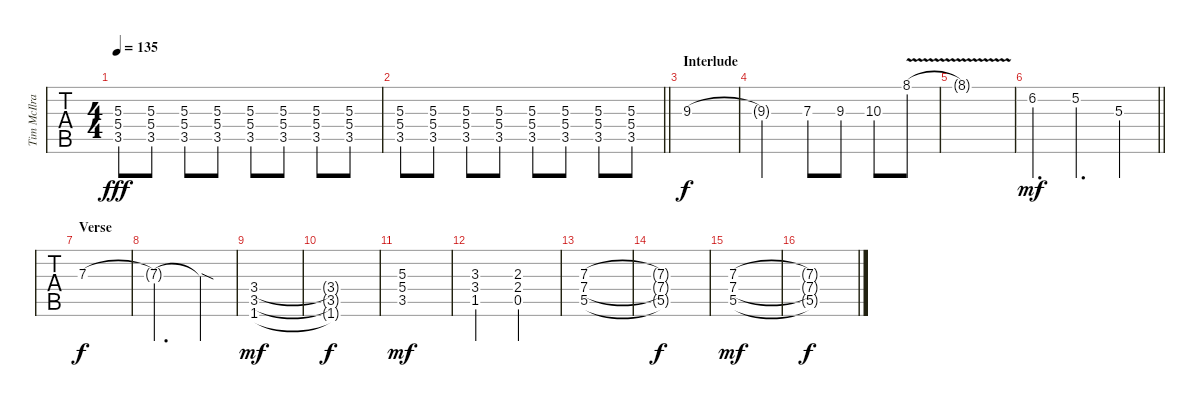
\track ("Tim McIlrath - Guitar One" "Tim McIlra") {instrument distortionguitar}
\staff {tabs}
\tuning (Eb4 Bb3 Gb3 Db3 Ab2 Eb2) {hide}
\ts (4 4)
\tempo 135
\clef g2
\ks c
(5.3 5.4 3.5).8{dy fff} (5.3 5.4 3.5).8 (5.3 5.4 3.5).8 (5.3 5.4 3.5).8 (5.3 5.4 3.5).8 (5.3 5.4 3.5).8 (5.3 5.4 3.5).8 (5.3 5.4 3.5).8 |
\barLineRight lightlight
(5.3 5.4 3.5).8 (5.3 5.4 3.5).8 (5.3 5.4 3.5).8 (5.3 5.4 3.5).8 (5.3 5.4 3.5).8 (5.3 5.4 3.5).8 (5.3 5.4 3.5).8 (5.3 5.4 3.5).8 |
\section ("" "Interlude")
9.3.1{dy f} |
9.3{t}.2 7.3.8 9.3.8 10.3.8 8.1{v}.8 |
8.1{t}.1 |
\barLineRight lightlight
6.2.4{d dy mf} 5.2.4{d} 5.3.4 |
\section ("" "Verse")
7.3.1{dy f} |
7.3{t}.2{d} 7.3{sod t}.4 |
(3.4 3.5 1.6).1{dy mf} |
(3.4{t} 3.5{t} 1.6{t}).1{dy f} |
(5.3 5.4 3.5).1{dy mf} |
(3.3 3.4 1.5).2 (2.3 2.4 0.5).2 |
(7.3 7.4 5.5).1 |
(7.3{t} 7.4{t} 5.5{t}).1{dy f} |
(7.3 7.4 5.5).1{dy mf} |
(7.3{t} 7.4{t} 5.5{t}).1{dy f}
